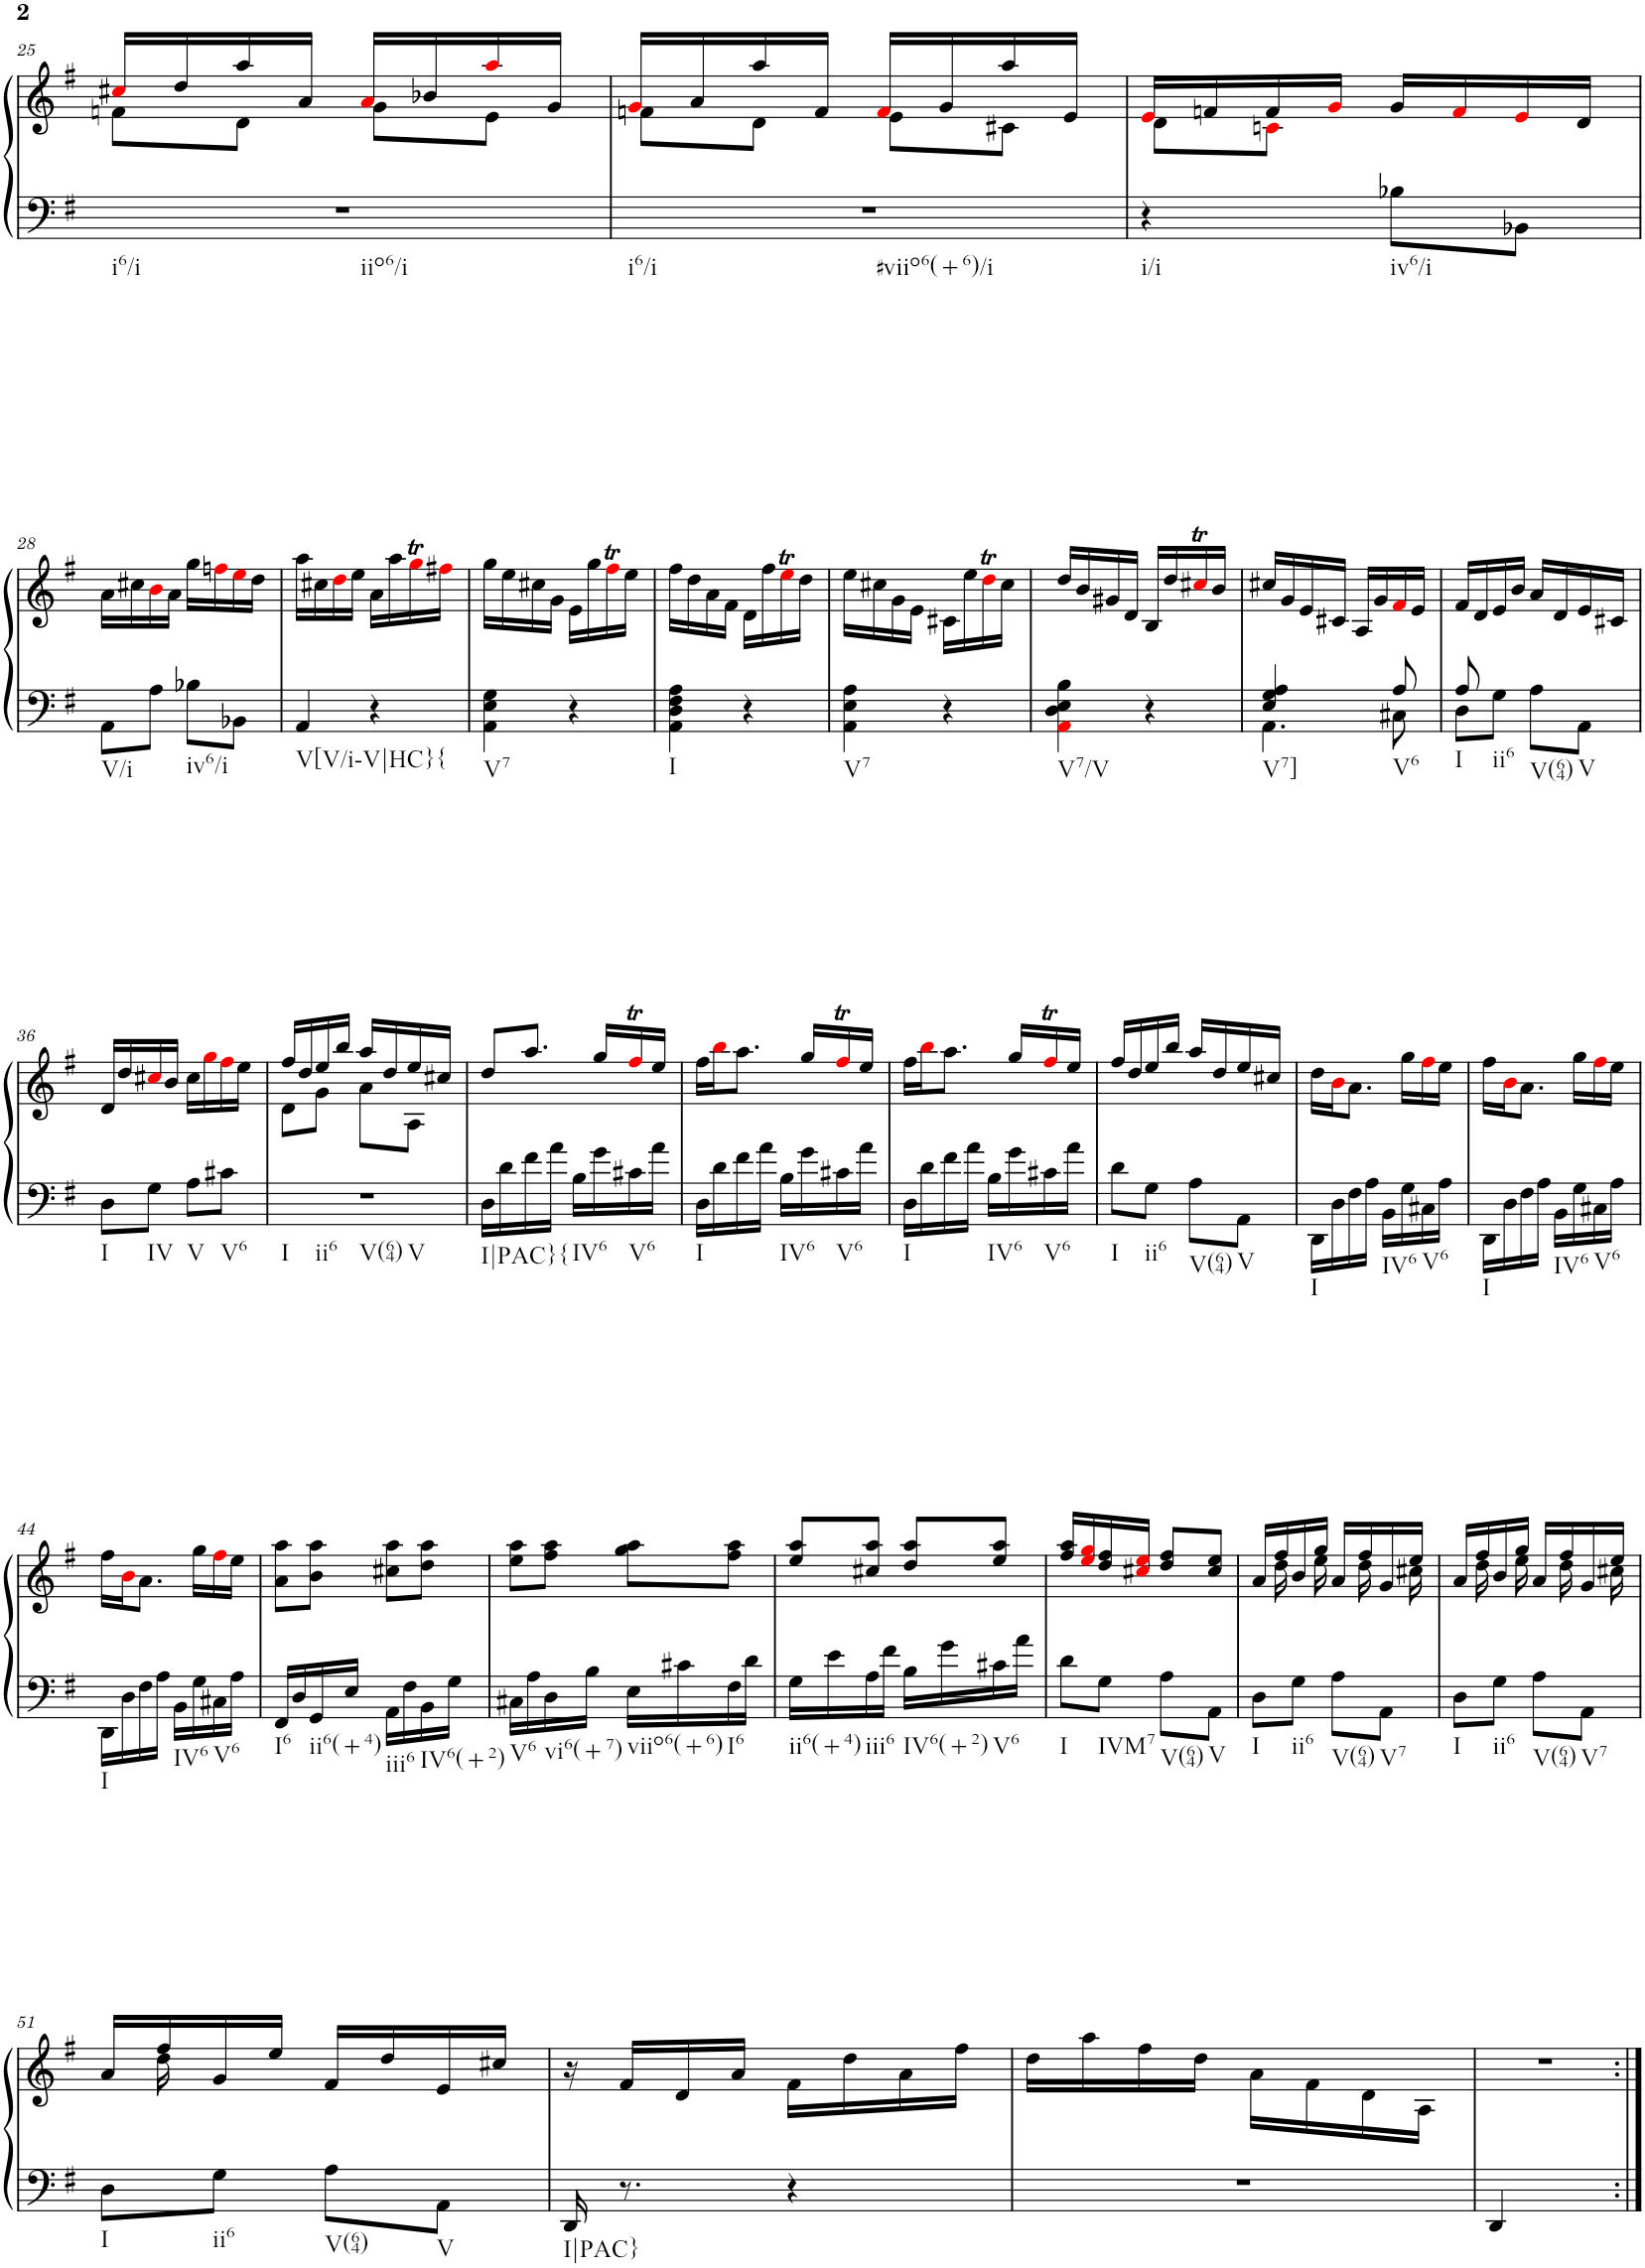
**kern	**kern
*part1	*part1
*staff2	*staff1
*I"Piano	*
*I'Pno.	*
!!LO:PB:g=z
*clefF4	*clefG2
*k[f#]	*k[f#]
*M2/4	*M2/4
*met(c|)	*met(c|)
=25	=25
*	*^
!LO:TX:b:t=i6/i	!	!
!LO:TX:b:t=iio6/i	!	!
2r	16cc#Xi/LL	8fn\L
.	16dd/	.
.	16aa/	8d\J
.	16a/JJ	.
.	16ai/LL	8g\L
.	16b-X/	.
.	16aai/	8e\J
.	16g/JJ	.
=26	=26	=26
!LO:TX:b:t=i6/i	!	!
!LO:TX:b:t=#viio6(+6)/i	!	!
2r	16gi/LL	8fn\L
.	16a/	.
.	16aa/	8d\J
.	16f/JJ	.
.	16fi/LL	8e\L
.	16g/	.
.	16aa/	8c#X\J
.	16e/JJ	.
=27	=27	=27
!LO:TX:b:t=i/i	!	!
4r	16ei/LL	8d\L
.	16fn/	.
.	16f/	8cni\J
.	16gi/JJ	.
!LO:TX:b:t=iv6/i	!	!
8B-X\L	16g/LL	4ryy
.	16fi/	.
8BB-X\J	16ei/	.
.	16d/JJ	.
*	*v	*v
!!LO:LB:g=z
=28	=28
!LO:TX:b:t=V/i	!
8AA\L	16a\LL
.	16cc#X\
8A\J	16bi\
.	16a\JJ
!LO:TX:b:t=iv6/i	!
8B-X\L	16gg\LL
.	16ffni\
8BB-X\J	16eei\
.	16dd\JJ
=29	=29
!LO:TX:b:t=V[V/i-V|HC}{	!
4AA/	16aa\LL
.	16cc#X\
.	16ddi\
.	16ee\JJ
4r	16a\LL
.	16aa\
.	16ggTi\
.	16ff#Xi\JJ
=30	=30
!LO:TX:b:t=V7	!
4AA\ 4E\ 4G\	16gg\LL
.	16ee\
.	16cc#X\
.	16g\JJ
4r	16e\LL
.	16gg\
.	16ff#ti\
.	16ee\JJ
=31	=31
!LO:TX:b:t=I	!
4AA\ 4D\ 4F#\ 4A\	16ff#\LL
.	16dd\
.	16a\
.	16f#\JJ
4r	16d\LL
.	16ff#\
.	16eeTi\
.	16dd\JJ
=32	=32
!LO:TX:b:t=V7	!
4AA\ 4E\ 4A\	16ee\LL
.	16cc#X\
.	16g\
.	16e\JJ
4r	16c#X\LL
.	16ee\
.	16ddTi\
.	16cc#\JJ
=33	=33
!LO:TX:b:t=V7/V	!
4AAi\ 4D\ 4E\ 4B\	16dd/LL
.	16b/
.	16g#X/
.	16d/JJ
4r	16B/LL
.	16dd/
.	16cc#Xti/
.	16b/JJ
=34	=34
*^	*
!LO:TX:b:t=V7]	!	!
4E/ 4G/ 4A/	4.AA\	16cc#X/LL
.	.	16g/
.	.	16e/
.	.	16c#X/JJ
8ryy	.	16A/LL
.	.	16g/
!LO:TX:b:t=V6	!	!
8A/	8C#X\	16f#i/
.	.	16e/JJ
=35	=35	=35
!LO:TX:b:t=I	!	!
8A/	8D\L	16f#/LL
.	.	16d/
!LO:TX:b:t=ii6	!	!
8ryy	8G\J	16e/
.	.	16b/JJ
!LO:TX:b:t=V(64)	!	!
8A\L	4ryy	16a/LL
.	.	16d/
!LO:TX:b:t=V	!	!
8AA\J	.	16e/
.	.	16c#X/JJ
*v	*v	*
!!LO:LB:g=z
=36	=36
!LO:TX:b:t=I	!
8D\L	16d/LL
.	16dd/
!LO:TX:b:t=IV	!
8G\J	16cc#Xi/
.	16b/JJ
!LO:TX:b:t=V	!
8A\L	16cc#\LL
.	16ggi\
!LO:TX:b:t=V6	!
8c#X\J	16ff#i\
.	16ee\JJ
=37	=37
*	*^
!LO:TX:b:t=I	!	!
!LO:TX:b:t=ii6	!	!
!LO:TX:b:t=V(64)	!	!
!LO:TX:b:t=V	!	!
2r	16ff#/LL	8d\L
.	16dd/	.
.	16ee/	8g\J
.	16bb/JJ	.
.	16aa/LL	8a\L
.	16dd/	.
.	16ee/	8A\J
.	16cc#X/JJ	.
*	*v	*v
=38	=38
!LO:TX:b:t=I|PAC}{	!
16D\LL	8dd/L
16d\	.
16f#\	8.aa/J
16a\JJ	.
!LO:TX:b:t=IV6	!
16B\LL	.
16g\	16gg/LL
!LO:TX:b:t=V6	!
16c#X\	16ff#ti/
16a\JJ	16ee/JJ
=39	=39
!LO:TX:b:t=I	!
16D\LL	16ff#\LL
16d\	16bbi\J
16f#\	8.aa\J
16a\JJ	.
!LO:TX:b:t=IV6	!
16B\LL	.
16g\	16gg/LL
!LO:TX:b:t=V6	!
16c#X\	16ff#ti/
16a\JJ	16ee/JJ
=40	=40
!LO:TX:b:t=I	!
16D\LL	16ff#\LL
16d\	16bbi\J
16f#\	8.aa\J
16a\JJ	.
!LO:TX:b:t=IV6	!
16B\LL	.
16g\	16gg/LL
!LO:TX:b:t=V6	!
16c#X\	16ff#ti/
16a\JJ	16ee/JJ
=41	=41
!LO:TX:b:t=I	!
8d\L	16ff#/LL
.	16dd/
!LO:TX:b:t=ii6	!
8G\J	16ee/
.	16bb/JJ
!LO:TX:b:t=V(64)	!
8A\L	16aa/LL
.	16dd/
!LO:TX:b:t=V	!
8AA\J	16ee/
.	16cc#X/JJ
=42	=42
!LO:TX:b:t=I	!
16DD\LL	16dd\LL
16D\	16bi\J
16F#\	8.a\J
16A\JJ	.
!LO:TX:b:t=IV6	!
16BB\LL	.
16G\	16gg\LL
!LO:TX:b:t=V6	!
16C#X\	16ff#i\
16A\JJ	16ee\JJ
=43	=43
!LO:TX:b:t=I	!
16DD\LL	16ff#\LL
16D\	16bi\J
16F#\	8.a\J
16A\JJ	.
!LO:TX:b:t=IV6	!
16BB\LL	.
16G\	16gg\LL
!LO:TX:b:t=V6	!
16C#X\	16ff#i\
16A\JJ	16ee\JJ
!!LO:LB:g=z
=44	=44
!LO:TX:b:t=I	!
16DD\LL	16ff#\LL
16D\	16bi\J
16F#\	8.a\J
16A\JJ	.
!LO:TX:b:t=IV6	!
16BB\LL	.
16G\	16gg\LL
!LO:TX:b:t=V6	!
16C#X\	16ff#i\
16A\JJ	16ee\JJ
=45	=45
!LO:TX:b:t=I6	!
16FF#/LL	8a\ 8aa\L
16D/	.
!LO:TX:b:t=ii6(+4)	!
16GG/	8b\ 8aa\J
16E/JJ	.
!LO:TX:b:t=iii6	!
16AA\LL	8cc#X\ 8aa\L
16F#\	.
!LO:TX:b:t=IV6(+2)	!
16BB\	8dd\ 8aa\J
16G\JJ	.
=46	=46
!LO:TX:b:t=V6	!
16C#X\LL	8ee\ 8aa\L
16A\	.
!LO:TX:b:t=vi6(+7)	!
16D\	8ff#\ 8aa\J
16B\JJ	.
!LO:TX:b:t=viio6(+6)	!
16E\LL	8gg\ 8aa\L
16c#X\	.
!LO:TX:b:t=I6	!
16F#\	8ff#\ 8aa\J
16d\JJ	.
=47	=47
!LO:TX:b:t=ii6(+4)	!
16G\LL	8ee/ 8aa/L
16e\	.
!LO:TX:b:t=iii6	!
16A\	8cc#X/ 8aa/J
16f#\JJ	.
!LO:TX:b:t=IV6(+2)	!
16B\LL	8dd/ 8aa/L
16g\	.
!LO:TX:b:t=V6	!
16c#X\	8ee/ 8aa/J
16a\JJ	.
=48	=48
!LO:TX:b:t=I	!
8d\L	16ff#/ 16aa/LL
.	16eei/ 16ggi/
!LO:TX:b:t=IVM7	!
8G\J	16dd/ 16ff#/
.	16cc#Xi/ 16eei/JJ
!LO:TX:b:t=V(64)	!
8A\L	8dd/ 8ff#/L
!LO:TX:b:t=V	!
8AA\J	8cc#/ 8ee/J
=49	=49
*	*^
!LO:TX:b:t=I	!	!
8D\L	16a/LL	16ryy
.	16ff#/	16dd\
!LO:TX:b:t=ii6	!	!
8G\J	16b/	16ryy
.	16gg/JJ	16ee\
!LO:TX:b:t=V(64)	!	!
8A\L	16a/LL	16ryy
.	16ff#/	16dd\
!LO:TX:b:t=V7	!	!
8AA\J	16g/	16ryy
.	16ee/JJ	16cc#X\
=50	=50	=50
!LO:TX:b:t=I	!	!
8D\L	16a/LL	16ryy
.	16ff#/	16dd\
!LO:TX:b:t=ii6	!	!
8G\J	16b/	16ryy
.	16gg/JJ	16ee\
!LO:TX:b:t=V(64)	!	!
8A\L	16a/LL	16ryy
.	16ff#/	16dd\
!LO:TX:b:t=V7	!	!
8AA\J	16g/	16ryy
.	16ee/JJ	16cc#X\
!!LO:LB:g=z	!!
=51	=51	=51
!LO:TX:b:t=I	!	!
8D\L	16a/LL	16ryy
.	16ff#/	16dd\
!LO:TX:b:t=ii6	!	!
8G\J	16g/	4.ryy
.	16ee/JJ	.
!LO:TX:b:t=V(64)	!	!
8A\L	16f#/LL	.
.	16dd/	.
!LO:TX:b:t=V	!	!
8AA\J	16e/	.
.	16cc#X/JJ	.
*	*v	*v
=52	=52
!LO:TX:b:t=I|PAC}	!
16DD/	16r
8.r	16f#/LL
.	16d/
.	16a/JJ
4r	16f#\LL
.	16dd\
.	16a\
.	16ff#\JJ
=53	=53
2r	16dd\LL
.	16aa\
.	16ff#\
.	16dd\JJ
.	16a\LL
.	16f#\
.	16d\
.	16A\JJ
=54	=54
4DD/	2r
4ryy	.
=:|!	=:|!
*-	*-
